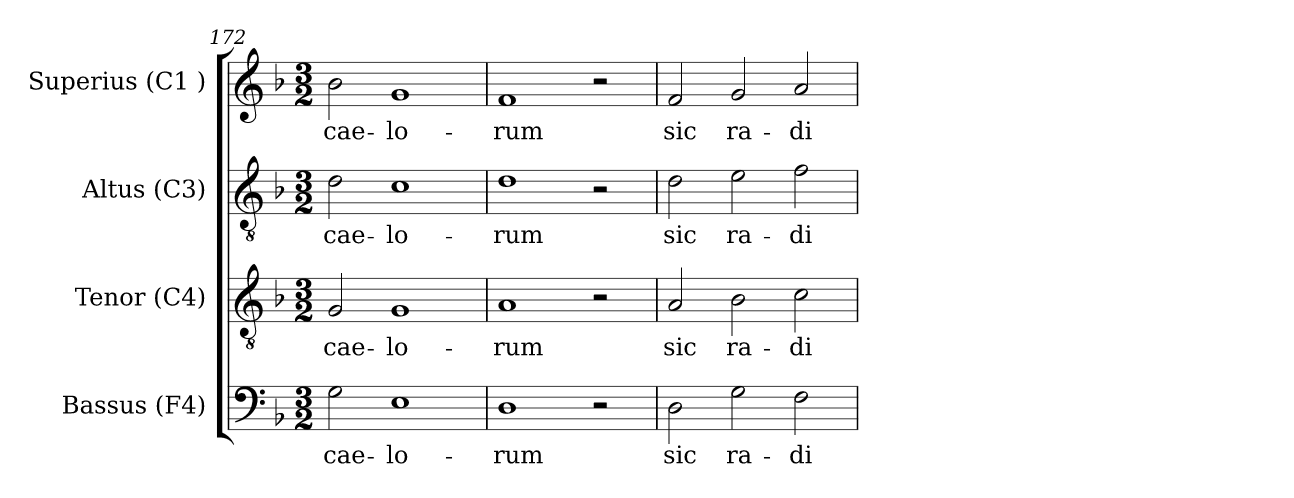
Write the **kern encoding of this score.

**kern	**text	**kern	**text	**kern	**text	**kern	**text
*part4	*part4	*part3	*part3	*part2	*part2	*part1	*part1
*staff4	*staff4	*staff3	*staff3	*staff2	*staff2	*staff1	*staff1
*I"Bassus (F4)	*	*I"Tenor (C4)	*	*I"Altus (C3)	*	*I"Superius (C1 )	*
*I'B.	*	*I'T.	*	*I'A.	*	*I'S.	*
!!LO:PB:g=z
*clefF4	*	*clefGv2	*	*clefGv2	*	*clefG2	*
*k[b-]	*	*k[b-]	*	*k[b-]	*	*k[b-]	*
*F:	*	*F:	*	*F:	*	*F:	*
*M3/2	*	*M3/2	*	*M3/2	*	*M3/2	*
=172	=172	=172	=172	=172	=172	=172	=172
!	!LO:LY:b:cj	!	!LO:LY:b:cj	!	!LO:LY:b:cj	!	!LO:LY:b:cj
2G\	cae-	2G/	cae-	2d\	cae-	2b-\	cae-
!	!LO:LY:b:cj	!	!LO:LY:b:cj	!	!LO:LY:b:cj	!	!LO:LY:b:cj
1E	-lo-	1G	-lo-	1c	-lo-	1g	-lo-
=173	=173	=173	=173	=173	=173	=173	=173
!	!LO:LY:b:cj	!	!LO:LY:b:cj	!	!LO:LY:b:cj	!	!LO:LY:b:cj
1D	-rum	1A	-rum	1d	-rum	1f	-rum
2r	.	2r	.	2r	.	2r	.
=174	=174	=174	=174	=174	=174	=174	=174
!	!LO:LY:b:cj	!	!LO:LY:b:cj	!	!LO:LY:b:cj	!	!LO:LY:b:cj
2D\	sic	2A/	sic	2d\	sic	2f/	sic
!	!LO:LY:b:cj	!	!LO:LY:b:cj	!	!LO:LY:b:cj	!	!LO:LY:b:cj
2G\	ra-	2B-\	ra-	2e\	ra-	2g/	ra-
!	!LO:LY:b:cj	!	!LO:LY:b:cj	!	!LO:LY:b:cj	!	!LO:LY:b:cj
2F\	-di-	2c\	-di-	2f\	-di-	2a/	-di-
=	=	=	=	=	=	=	=
*-	*-	*-	*-	*-	*-	*-	*-
